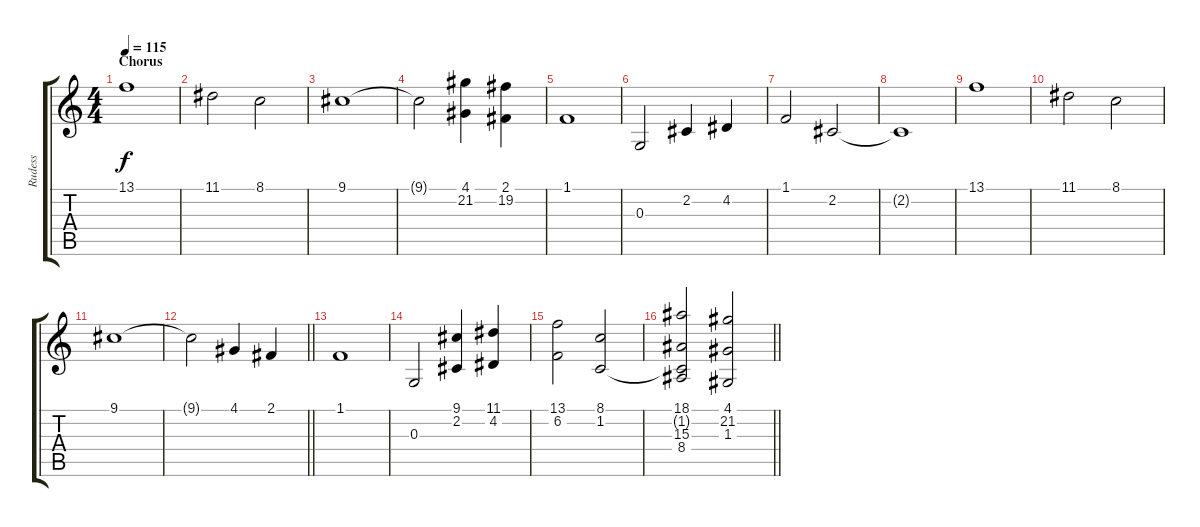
\track ("Rudess" "Rudess") {instrument stringensemble1}
\staff {score tabs}
\tuning (E4 B3 G3 D3 A2 E2) {hide}
\ts (4 4)
\section ("" "Chorus")
\tempo 115
\clef g2
\ks c
13.1.1{dy f} |
11.1.2 8.1.2 |
9.1.1 |
9.1{t}.2 (4.1 21.2).4 (2.1 19.2).4 |
1.1.1 |
0.3.2 2.2.4 4.2.4 |
1.1.2 2.2.2 |
2.2{t}.1 |
13.1.1 |
11.1.2 8.1.2 |
9.1.1 |
\barLineRight lightlight
9.1{t}.2 4.1.4 2.1.4 |
1.1.1 |
0.3.2 (9.1 2.2).4 (11.1 4.2).4 |
(13.1 6.2).2 (8.1 1.2).2 |
\barLineRight lightlight
(18.1 1.2{t} 15.3 8.4).2 (4.1 21.2 1.3).2
